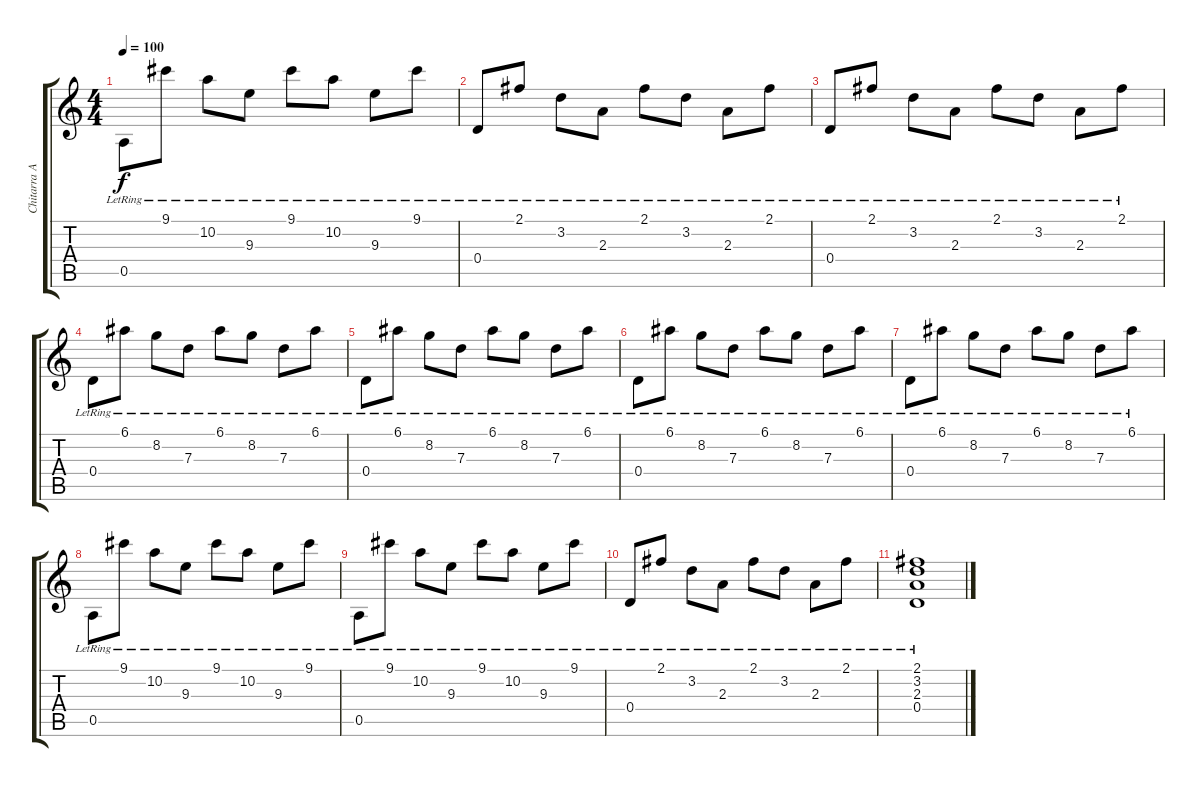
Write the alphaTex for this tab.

\track ("Chitarra Acustica 1" "Chitarra A") {instrument acousticguitarsteel}
\staff {score tabs}
\tuning (E4 B3 G3 D3 A2 E2) {hide}
\ts (4 4)
\tempo 100
\clef g2
\ks c
0.5{lr}.8{dy f} 9.1{lr}.8 10.2{lr}.8 9.3{lr}.8 9.1{lr}.8 10.2{lr}.8 9.3{lr}.8 9.1{lr}.8 |
0.4{lr}.8 2.1{lr}.8 3.2{lr}.8 2.3{lr}.8 2.1{lr}.8 3.2{lr}.8 2.3{lr}.8 2.1{lr}.8 |
0.4{lr}.8 2.1{lr}.8 3.2{lr}.8 2.3{lr}.8 2.1{lr}.8 3.2{lr}.8 2.3{lr}.8 2.1{lr}.8 |
0.4{lr}.8 6.1{lr}.8 8.2{lr}.8 7.3{lr}.8 6.1{lr}.8 8.2{lr}.8 7.3{lr}.8 6.1{lr}.8 |
0.4{lr}.8 6.1{lr}.8 8.2{lr}.8 7.3{lr}.8 6.1{lr}.8 8.2{lr}.8 7.3{lr}.8 6.1{lr}.8 |
0.4{lr}.8 6.1{lr}.8 8.2{lr}.8 7.3{lr}.8 6.1{lr}.8 8.2{lr}.8 7.3{lr}.8 6.1{lr}.8 |
0.4{lr}.8 6.1{lr}.8 8.2{lr}.8 7.3{lr}.8 6.1{lr}.8 8.2{lr}.8 7.3{lr}.8 6.1{lr}.8 |
0.5{lr}.8 9.1{lr}.8 10.2{lr}.8 9.3{lr}.8 9.1{lr}.8 10.2{lr}.8 9.3{lr}.8 9.1{lr}.8 |
0.5{lr}.8 9.1{lr}.8 10.2{lr}.8 9.3{lr}.8 9.1{lr}.8 10.2{lr}.8 9.3{lr}.8 9.1{lr}.8 |
0.4{lr}.8 2.1{lr}.8 3.2{lr}.8 2.3{lr}.8 2.1{lr}.8 3.2{lr}.8 2.3{lr}.8 2.1{lr}.8 |
(2.1{lr} 3.2{lr} 2.3{lr} 0.4{lr}).1
